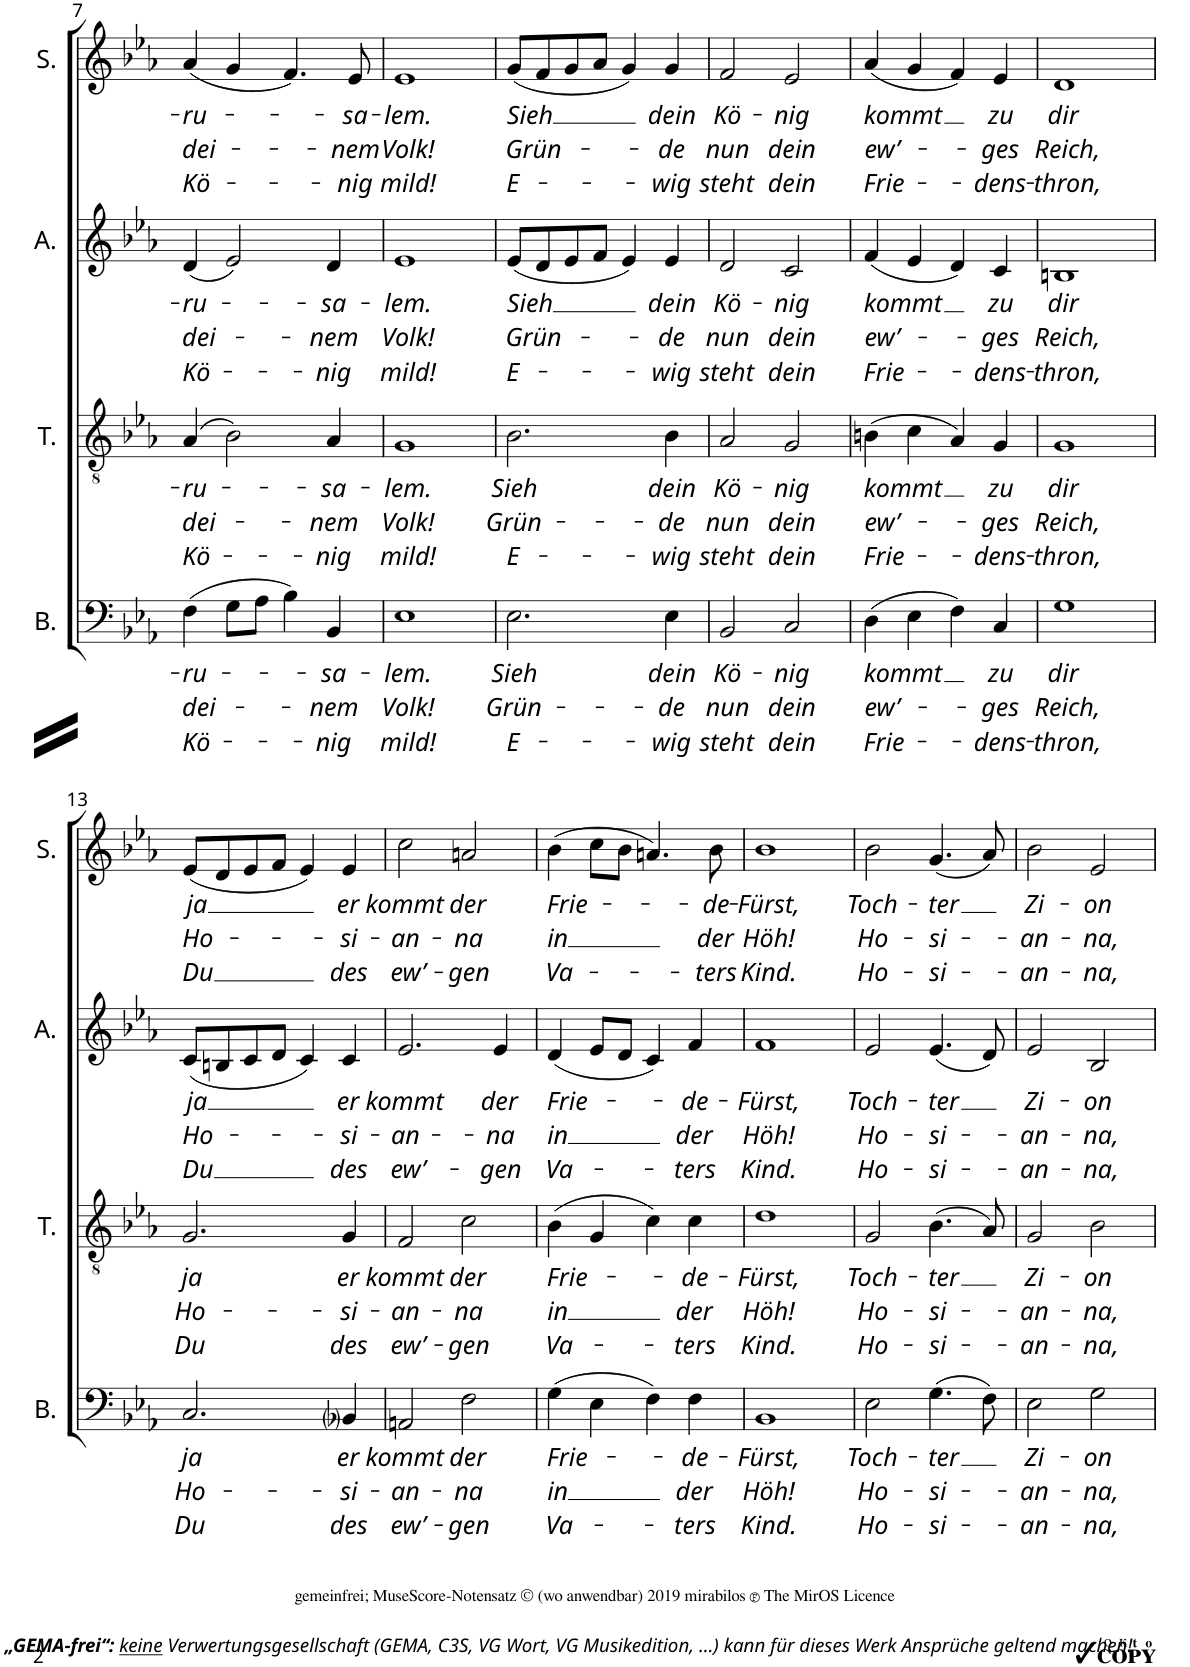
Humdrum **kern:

**kern	**text	**text	**text	**kern	**text	**text	**text	**kern	**text	**text	**text	**kern	**text	**text	**text
*part4	*part4	*part4	*part4	*part3	*part3	*part3	*part3	*part2	*part2	*part2	*part2	*part1	*part1	*part1	*part1
*staff4	*staff4	*staff4	*staff4	*staff3	*staff3	*staff3	*staff3	*staff2	*staff2	*staff2	*staff2	*staff1	*staff1	*staff1	*staff1
*I"Baß	*	*	*	*I"Tenor	*	*	*	*I"Alt	*	*	*	*I"Sopran	*	*	*
*I'B.	*	*	*	*I'T.	*	*	*	*I'A.	*	*	*	*I'S.	*	*	*
!!LO:PB:g=z
*clefF4	*	*	*	*clefGv2	*	*	*	*clefG2	*	*	*	*clefG2	*	*	*
*k[b-e-a-]	*	*	*	*k[b-e-a-]	*	*	*	*k[b-e-a-]	*	*	*	*k[b-e-a-]	*	*	*
*M4/4	*	*	*	*M4/4	*	*	*	*M4/4	*	*	*	*M4/4	*	*	*
*met(c)	*	*	*	*met(c)	*	*	*	*met(c)	*	*	*	*met(c)	*	*	*
=7	=7	=7	=7	=7	=7	=7	=7	=7	=7	=7	=7	=7	=7	=7	=7
!	!LO:LY:b	!LO:LY:b	!LO:LY:b	!	!LO:LY:b	!LO:LY:b	!LO:LY:b	!	!LO:LY:b	!LO:LY:b	!LO:LY:b	!	!LO:LY:b	!LO:LY:b	!LO:LY:b
(4F\	-ru-	dei-	Kö-	(4A-/	-ru-	dei-	Kö-	(4d/	-ru-	dei-	Kö-	(4a-/	-ru-	dei-	Kö-
8G\L	.	.	.	2B-\)	.	.	.	2e-/)	.	.	.	4g/	.	.	.
8A-\J	.	.	.	.	.	.	.	.	.	.	.	.	.	.	.
4B-\)	.	.	.	.	.	.	.	.	.	.	.	4.f/)	.	.	.
!	!LO:LY:b	!LO:LY:b	!LO:LY:b	!	!LO:LY:b	!LO:LY:b	!LO:LY:b	!	!LO:LY:b	!LO:LY:b	!LO:LY:b	!	!	!	!
4BB-/	-sa-	-nem	-nig	4A-/	-sa-	-nem	-nig	4d/	-sa-	-nem	-nig	.	.	.	.
!	!	!	!	!	!	!	!	!	!	!	!	!	!LO:LY:b	!LO:LY:b	!LO:LY:b
.	.	.	.	.	.	.	.	.	.	.	.	8e-/	-sa-	-nem	-nig
=8	=8	=8	=8	=8	=8	=8	=8	=8	=8	=8	=8	=8	=8	=8	=8
!	!LO:LY:b	!LO:LY:b	!LO:LY:b	!	!LO:LY:b	!LO:LY:b	!LO:LY:b	!	!LO:LY:b	!LO:LY:b	!LO:LY:b	!	!LO:LY:b	!LO:LY:b	!LO:LY:b
1E-	-lem.	Volk!	mild!	1G	-lem.	Volk!	mild!	1e-	-lem.	Volk!	mild!	1e-	-lem.	Volk!	mild!
=9	=9	=9	=9	=9	=9	=9	=9	=9	=9	=9	=9	=9	=9	=9	=9
!	!LO:LY:b	!LO:LY:b	!LO:LY:b	!	!LO:LY:b	!LO:LY:b	!LO:LY:b	!	!LO:LY:b	!LO:LY:b	!LO:LY:b	!	!LO:LY:b	!LO:LY:b	!LO:LY:b
2.E-\	Sieh	Grün-	E-	2.B-\	Sieh	Grün-	E-	(8e-/L	Sieh	Grün-	E-	(8g/L	Sieh	Grün-	E-
.	.	.	.	.	.	.	.	8d/	.	.	.	8f/	.	.	.
.	.	.	.	.	.	.	.	8e-/	.	.	.	8g/	.	.	.
.	.	.	.	.	.	.	.	8f/J	.	.	.	8a-/J	.	.	.
.	.	.	.	.	.	.	.	4e-/)	.	.	.	4g/)	.	.	.
!	!LO:LY:b	!LO:LY:b	!LO:LY:b	!	!LO:LY:b	!LO:LY:b	!LO:LY:b	!	!LO:LY:b	!LO:LY:b	!LO:LY:b	!	!LO:LY:b	!LO:LY:b	!LO:LY:b
4E-\	dein	-de	-wig	4B-\	dein	-de	-wig	4e-/	dein	-de	-wig	4g/	dein	-de	-wig
=10	=10	=10	=10	=10	=10	=10	=10	=10	=10	=10	=10	=10	=10	=10	=10
!	!LO:LY:b	!LO:LY:b	!LO:LY:b	!	!LO:LY:b	!LO:LY:b	!LO:LY:b	!	!LO:LY:b	!LO:LY:b	!LO:LY:b	!	!LO:LY:b	!LO:LY:b	!LO:LY:b
2BB-/	Kö-	nun	steht	2A-/	Kö-	nun	steht	2d/	Kö-	nun	steht	2f/	Kö-	nun	steht
!	!LO:LY:b	!LO:LY:b	!LO:LY:b	!	!LO:LY:b	!LO:LY:b	!LO:LY:b	!	!LO:LY:b	!LO:LY:b	!LO:LY:b	!	!LO:LY:b	!LO:LY:b	!LO:LY:b
2C/	-nig	dein	dein	2G/	-nig	dein	dein	2c/	-nig	dein	dein	2e-/	-nig	dein	dein
=11	=11	=11	=11	=11	=11	=11	=11	=11	=11	=11	=11	=11	=11	=11	=11
!	!LO:LY:b	!LO:LY:b	!LO:LY:b	!	!LO:LY:b	!LO:LY:b	!LO:LY:b	!	!LO:LY:b	!LO:LY:b	!LO:LY:b	!	!LO:LY:b	!LO:LY:b	!LO:LY:b
(4D\	kommt	ew’-	Frie-	(4Bn\	kommt	ew’-	Frie-	(4f/	kommt	ew’-	Frie-	(4a-/	kommt	ew’-	Frie-
4E-\	.	.	.	4c\	.	.	.	4e-/	.	.	.	4g/	.	.	.
4F\)	.	.	.	4A-/)	.	.	.	4d/)	.	.	.	4f/)	.	.	.
!	!LO:LY:b	!LO:LY:b	!LO:LY:b	!	!LO:LY:b	!LO:LY:b	!LO:LY:b	!	!LO:LY:b	!LO:LY:b	!LO:LY:b	!	!LO:LY:b	!LO:LY:b	!LO:LY:b
4C/	zu	-ges	-dens-	4G/	zu	-ges	-dens-	4c/	zu	-ges	-dens-	4e-/	zu	-ges	-dens-
=12	=12	=12	=12	=12	=12	=12	=12	=12	=12	=12	=12	=12	=12	=12	=12
!	!LO:LY:b	!LO:LY:b	!LO:LY:b	!	!LO:LY:b	!LO:LY:b	!LO:LY:b	!	!LO:LY:b	!LO:LY:b	!LO:LY:b	!	!LO:LY:b	!LO:LY:b	!LO:LY:b
1G	dir	Reich,	-thron,	1G	dir	Reich,	-thron,	1Bn	dir	Reich,	-thron,	1d	dir	Reich,	-thron,
!!LO:LB:g=z
=13	=13	=13	=13	=13	=13	=13	=13	=13	=13	=13	=13	=13	=13	=13	=13
!	!LO:LY:b	!LO:LY:b	!LO:LY:b	!	!LO:LY:b	!LO:LY:b	!LO:LY:b	!	!LO:LY:b	!LO:LY:b	!LO:LY:b	!	!LO:LY:b	!LO:LY:b	!LO:LY:b
2.C/	ja	Ho-	Du	2.G/	ja	Ho-	Du	(8c/L	ja	Ho-	Du	(8e-/L	ja	Ho-	Du
.	.	.	.	.	.	.	.	8Bn/	.	.	.	8d/	.	.	.
.	.	.	.	.	.	.	.	8c/	.	.	.	8e-/	.	.	.
.	.	.	.	.	.	.	.	8d/J	.	.	.	8f/J	.	.	.
.	.	.	.	.	.	.	.	4c/)	.	.	.	4e-/)	.	.	.
!	!LO:LY:b	!LO:LY:b	!LO:LY:b	!	!LO:LY:b	!LO:LY:b	!LO:LY:b	!	!LO:LY:b	!LO:LY:b	!LO:LY:b	!	!LO:LY:b	!LO:LY:b	!LO:LY:b
4BB-i/	er	-si-	des	4G/	er	-si-	des	4c/	er	-si-	des	4e-/	er	-si-	des
=14	=14	=14	=14	=14	=14	=14	=14	=14	=14	=14	=14	=14	=14	=14	=14
!	!LO:LY:b	!LO:LY:b	!LO:LY:b	!	!LO:LY:b	!LO:LY:b	!LO:LY:b	!	!LO:LY:b	!LO:LY:b	!LO:LY:b	!	!LO:LY:b	!LO:LY:b	!LO:LY:b
2AAn/	kommt	-an-	ew’-	2F/	kommt	-an-	ew’-	2.e-/	kommt	-an-	ew’-	2cc\	kommt	-an-	ew’-
!	!LO:LY:b	!LO:LY:b	!LO:LY:b	!	!LO:LY:b	!LO:LY:b	!LO:LY:b	!	!	!	!	!	!LO:LY:b	!LO:LY:b	!LO:LY:b
2F\	der	-na	-gen	2c\	der	-na	-gen	.	.	.	.	2an/	der	-na	-gen
!	!	!	!	!	!	!	!	!	!LO:LY:b	!LO:LY:b	!LO:LY:b	!	!	!	!
.	.	.	.	.	.	.	.	4e-/	der	-na	-gen	.	.	.	.
=15	=15	=15	=15	=15	=15	=15	=15	=15	=15	=15	=15	=15	=15	=15	=15
!	!LO:LY:b	!LO:LY:b	!LO:LY:b	!	!LO:LY:b	!LO:LY:b	!LO:LY:b	!	!LO:LY:b	!LO:LY:b	!LO:LY:b	!	!LO:LY:b	!LO:LY:b	!LO:LY:b
(4G\	Frie-	in	Va-	(4B-\	Frie-	in	Va-	(4d/	Frie-	in	Va-	(4b-\	Frie-	in	Va-
4E-\	.	.	.	4G/	.	.	.	8e-/L	.	.	.	8cc\L	.	.	.
.	.	.	.	.	.	.	.	8d/J	.	.	.	8b-\J	.	.	.
4F\)	.	.	.	4c\)	.	.	.	4c/)	.	.	.	4.an/)	.	.	.
!	!LO:LY:b	!LO:LY:b	!LO:LY:b	!	!LO:LY:b	!LO:LY:b	!LO:LY:b	!	!LO:LY:b	!LO:LY:b	!LO:LY:b	!	!	!	!
4F\	-de-	der	-ters	4c\	-de-	der	-ters	4f/	-de-	der	-ters	.	.	.	.
!	!	!	!	!	!	!	!	!	!	!	!	!	!LO:LY:b	!LO:LY:b	!LO:LY:b
.	.	.	.	.	.	.	.	.	.	.	.	8b-\	-de-	der	-ters
=16	=16	=16	=16	=16	=16	=16	=16	=16	=16	=16	=16	=16	=16	=16	=16
!	!LO:LY:b	!LO:LY:b	!LO:LY:b	!	!LO:LY:b	!LO:LY:b	!LO:LY:b	!	!LO:LY:b	!LO:LY:b	!LO:LY:b	!	!LO:LY:b	!LO:LY:b	!LO:LY:b
1BB-	-Fürst,	Höh!	Kind.	1d	-Fürst,	Höh!	Kind.	1f	-Fürst,	Höh!	Kind.	1b-	-Fürst,	Höh!	Kind.
=17	=17	=17	=17	=17	=17	=17	=17	=17	=17	=17	=17	=17	=17	=17	=17
!	!LO:LY:b	!LO:LY:b	!LO:LY:b	!	!LO:LY:b	!LO:LY:b	!LO:LY:b	!	!LO:LY:b	!LO:LY:b	!LO:LY:b	!	!LO:LY:b	!LO:LY:b	!LO:LY:b
2E-\	Toch-	Ho-	Ho-	2G/	Toch-	Ho-	Ho-	2e-/	Toch-	Ho-	Ho-	2b-\	Toch-	Ho-	Ho-
!	!LO:LY:b	!LO:LY:b	!LO:LY:b	!	!LO:LY:b	!LO:LY:b	!LO:LY:b	!	!LO:LY:b	!LO:LY:b	!LO:LY:b	!	!LO:LY:b	!LO:LY:b	!LO:LY:b
(4.G\	-ter	-si-	-si-	(4.B-\	-ter	-si-	-si-	(4.e-/	-ter	-si-	-si-	(4.g/	-ter	-si-	-si-
8F\)	.	.	.	8A-/)	.	.	.	8d/)	.	.	.	8a-/)	.	.	.
=18	=18	=18	=18	=18	=18	=18	=18	=18	=18	=18	=18	=18	=18	=18	=18
!	!LO:LY:b	!LO:LY:b	!LO:LY:b	!	!LO:LY:b	!LO:LY:b	!LO:LY:b	!	!LO:LY:b	!LO:LY:b	!LO:LY:b	!	!LO:LY:b	!LO:LY:b	!LO:LY:b
2E-\	Zi-	-an-	-an-	2G/	Zi-	-an-	-an-	2e-/	Zi-	-an-	-an-	2b-\	Zi-	-an-	-an-
!	!LO:LY:b	!LO:LY:b	!LO:LY:b	!	!LO:LY:b	!LO:LY:b	!LO:LY:b	!	!LO:LY:b	!LO:LY:b	!LO:LY:b	!	!LO:LY:b	!LO:LY:b	!LO:LY:b
2G\	-on	-na,	-na,	2B-\	-on	-na,	-na,	2B-/	-on	-na,	-na,	2e-/	-on	-na,	-na,
=	=	=	=	=	=	=	=	=	=	=	=	=	=	=	=
*-	*-	*-	*-	*-	*-	*-	*-	*-	*-	*-	*-	*-	*-	*-	*-
